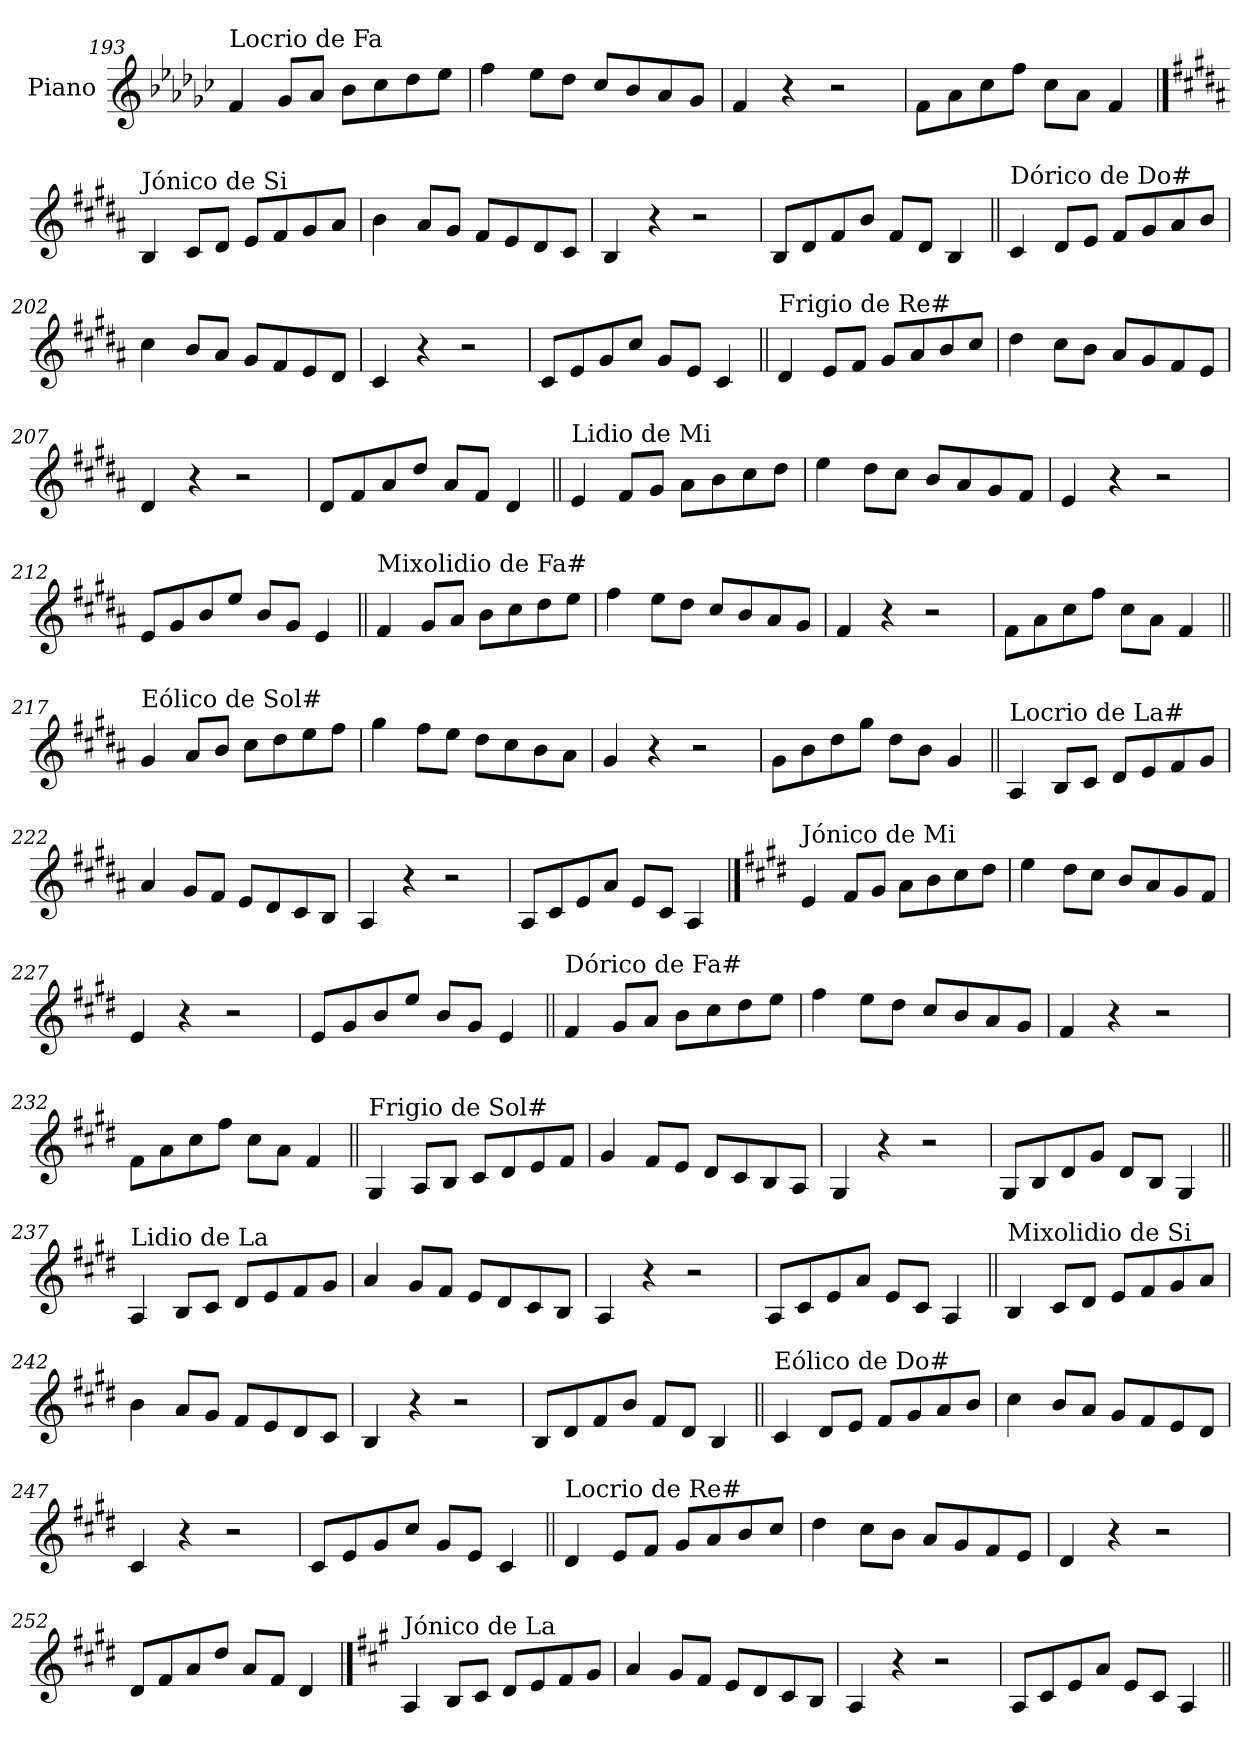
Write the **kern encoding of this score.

**kern
*part1
*staff1
*I"Piano
*I'Pno.
!!LO:LB:g=z
*clefG2
*k[b-e-a-d-g-c-]
=193
!LO:TX:a:t=Locrio de Fa
4f/
8g-/L
8a-/J
8b-\L
8cc-\
8dd-\
8ee-\J
=194
4ff\
8ee-\L
8dd-\J
8cc-/L
8b-/
8a-/
8g-/J
=195
4f/
4r
2r
=196
8f\L
8a-\
8cc-\
8ff\J
8cc-\L
8a-\J
4f/
!!LO:PB:g=z
==197
*k[f#c#g#d#a#]
!LO:TX:a:t=Jónico de Si
4B/
8c#/L
8d#/J
8e/L
8f#/
8g#/
8a#/J
=198
4b\
8a#/L
8g#/J
8f#/L
8e/
8d#/
8c#/J
=199
4B/
4r
2r
=200
8B/L
8d#/
8f#/
8b/J
8f#/L
8d#/J
4B/
!!LO:LB:g=z
=201||
!LO:TX:a:t=Dórico de Do#
4c#/
8d#/L
8e/J
8f#/L
8g#/
8a#/
8b/J
=202
4cc#\
8b/L
8a#/J
8g#/L
8f#/
8e/
8d#/J
=203
4c#/
4r
2r
=204
8c#/L
8e/
8g#/
8cc#/J
8g#/L
8e/J
4c#/
!!LO:LB:g=z
=205||
!LO:TX:a:t=Frigio de Re#
4d#/
8e/L
8f#/J
8g#/L
8a#/
8b/
8cc#/J
=206
4dd#\
8cc#\L
8b\J
8a#/L
8g#/
8f#/
8e/J
=207
4d#/
4r
2r
=208
8d#/L
8f#/
8a#/
8dd#/J
8a#/L
8f#/J
4d#/
!!LO:LB:g=z
=209||
!LO:TX:a:t=Lidio de Mi
4e/
8f#/L
8g#/J
8a#\L
8b\
8cc#\
8dd#\J
=210
4ee\
8dd#\L
8cc#\J
8b/L
8a#/
8g#/
8f#/J
=211
4e/
4r
2r
=212
8e/L
8g#/
8b/
8ee/J
8b/L
8g#/J
4e/
!!LO:LB:g=z
=213||
!LO:TX:a:t=Mixolidio de Fa#
4f#/
8g#/L
8a#/J
8b\L
8cc#\
8dd#\
8ee\J
=214
4ff#\
8ee\L
8dd#\J
8cc#/L
8b/
8a#/
8g#/J
=215
4f#/
4r
2r
=216
8f#\L
8a#\
8cc#\
8ff#\J
8cc#\L
8a#\J
4f#/
!!LO:LB:g=z
=217||
!LO:TX:a:t=Eólico de Sol#
4g#/
8a#/L
8b/J
8cc#\L
8dd#\
8ee\
8ff#\J
=218
4gg#\
8ff#\L
8ee\J
8dd#\L
8cc#\
8b\
8a#\J
=219
4g#/
4r
2r
=220
8g#\L
8b\
8dd#\
8gg#\J
8dd#\L
8b\J
4g#/
!!LO:LB:g=z
=221||
!LO:TX:a:t=Locrio de La#
4A#/
8B/L
8c#/J
8d#/L
8e/
8f#/
8g#/J
=222
4a#/
8g#/L
8f#/J
8e/L
8d#/
8c#/
8B/J
=223
4A#/
4r
2r
=224
8A#/L
8c#/
8e/
8a#/J
8e/L
8c#/J
4A#/
!!LO:PB:g=z
==225
*k[f#c#g#d#]
!LO:TX:a:t=Jónico de Mi
4e/
8f#/L
8g#/J
8a\L
8b\
8cc#\
8dd#\J
=226
4ee\
8dd#\L
8cc#\J
8b/L
8a/
8g#/
8f#/J
=227
4e/
4r
2r
=228
8e/L
8g#/
8b/
8ee/J
8b/L
8g#/J
4e/
!!LO:LB:g=z
=229||
!LO:TX:a:t=Dórico de Fa#
4f#/
8g#/L
8a/J
8b\L
8cc#\
8dd#\
8ee\J
=230
4ff#\
8ee\L
8dd#\J
8cc#/L
8b/
8a/
8g#/J
=231
4f#/
4r
2r
=232
8f#\L
8a\
8cc#\
8ff#\J
8cc#\L
8a\J
4f#/
!!LO:LB:g=z
=233||
!LO:TX:a:t=Frigio de Sol#
4G#/
8A/L
8B/J
8c#/L
8d#/
8e/
8f#/J
=234
4g#/
8f#/L
8e/J
8d#/L
8c#/
8B/
8A/J
=235
4G#/
4r
2r
=236
8G#/L
8B/
8d#/
8g#/J
8d#/L
8B/J
4G#/
!!LO:LB:g=z
=237||
!LO:TX:a:t=Lidio de La
4A/
8B/L
8c#/J
8d#/L
8e/
8f#/
8g#/J
=238
4a/
8g#/L
8f#/J
8e/L
8d#/
8c#/
8B/J
=239
4A/
4r
2r
=240
8A/L
8c#/
8e/
8a/J
8e/L
8c#/J
4A/
!!LO:LB:g=z
=241||
!LO:TX:a:t=Mixolidio de Si
4B/
8c#/L
8d#/J
8e/L
8f#/
8g#/
8a/J
=242
4b\
8a/L
8g#/J
8f#/L
8e/
8d#/
8c#/J
=243
4B/
4r
2r
=244
8B/L
8d#/
8f#/
8b/J
8f#/L
8d#/J
4B/
!!LO:LB:g=z
=245||
!LO:TX:a:t=Eólico de Do#
4c#/
8d#/L
8e/J
8f#/L
8g#/
8a/
8b/J
=246
4cc#\
8b/L
8a/J
8g#/L
8f#/
8e/
8d#/J
=247
4c#/
4r
2r
=248
8c#/L
8e/
8g#/
8cc#/J
8g#/L
8e/J
4c#/
!!LO:LB:g=z
=249||
!LO:TX:a:t=Locrio de Re#
4d#/
8e/L
8f#/J
8g#/L
8a/
8b/
8cc#/J
=250
4dd#\
8cc#\L
8b\J
8a/L
8g#/
8f#/
8e/J
=251
4d#/
4r
2r
=252
8d#/L
8f#/
8a/
8dd#/J
8a/L
8f#/J
4d#/
!!LO:PB:g=z
==253
*k[f#c#g#]
!LO:TX:a:t=Jónico de La
4A/
8B/L
8c#/J
8d/L
8e/
8f#/
8g#/J
=254
4a/
8g#/L
8f#/J
8e/L
8d/
8c#/
8B/J
=255
4A/
4r
2r
=256
8A/L
8c#/
8e/
8a/J
8e/L
8c#/J
4A/
=||
*-
